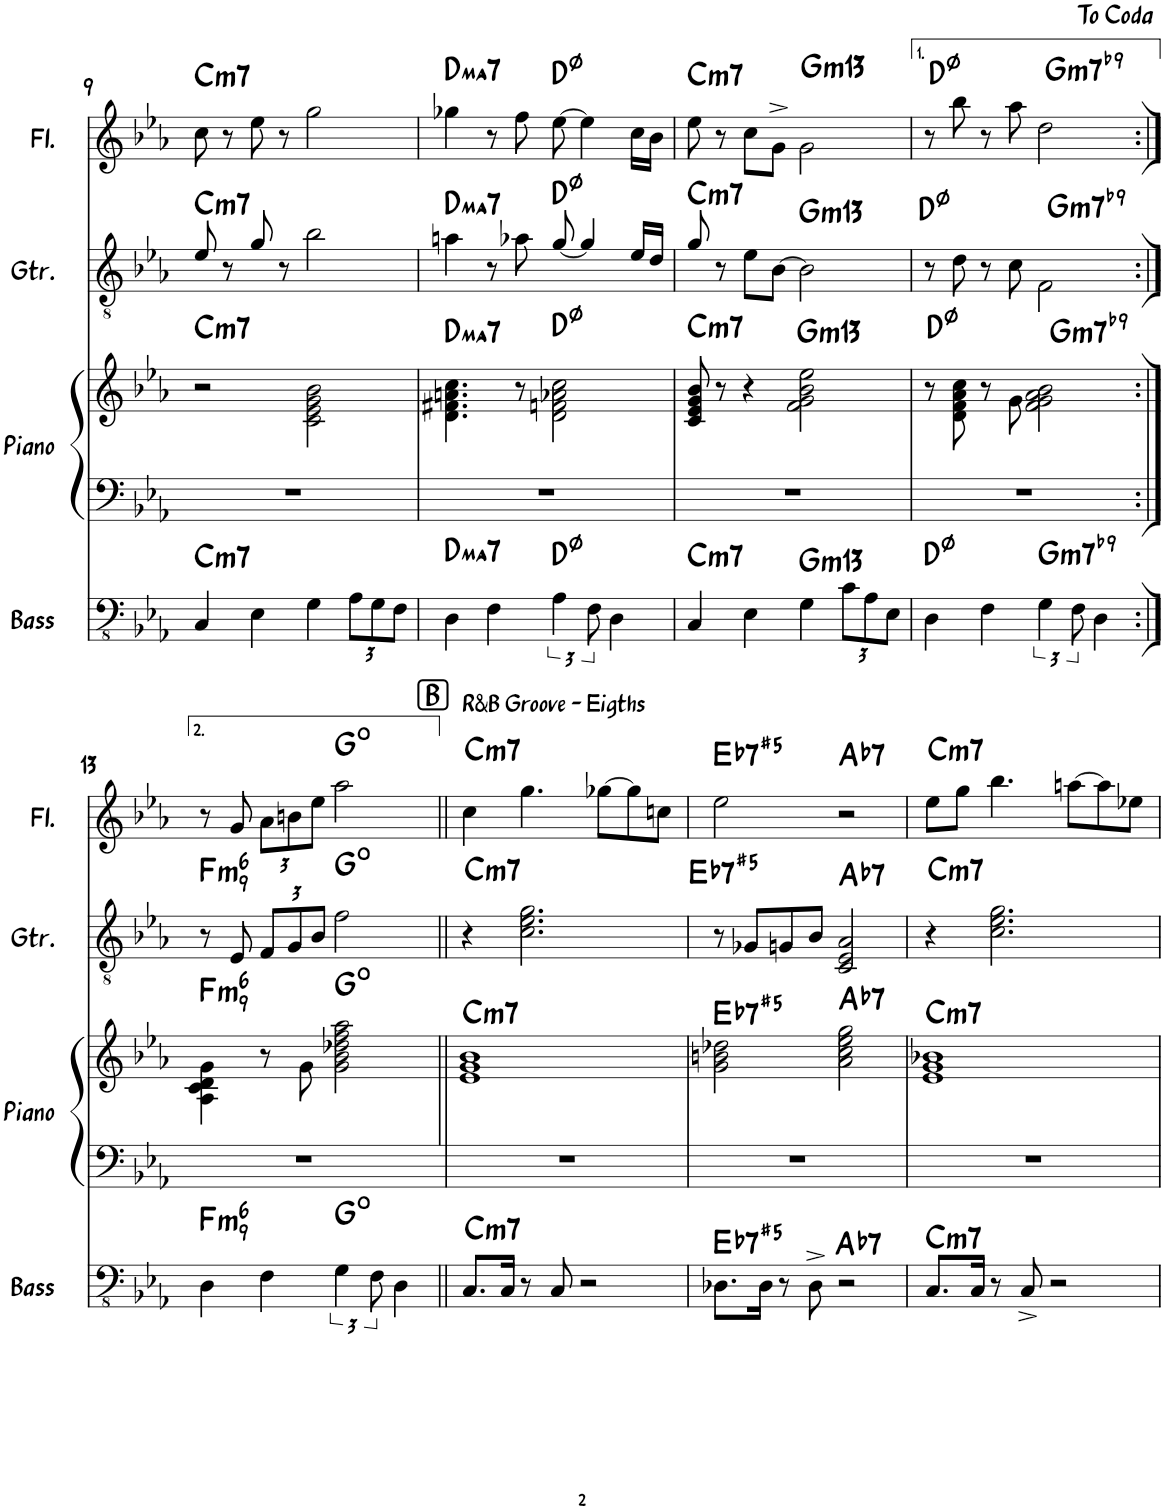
**kern	**harte	**kern	**harte	**kern	**harte	**kern	**harte
*part4	*part4	*part3	*part3	*part2	*part2	*part1	*part1
*staff4	*	*staff3	*	*staff2	*	*staff1	*
*I"Bass	*	*I"Piano	*	*I"Guitar	*	*I"Flute	*
*I'Bass	*	*I'Piano	*	*I'Gtr.	*	*I'Fl.	*
!!LO:PB:g=z
*clefFv4	*	*clefG2	*	*clefGv2	*	*clefG2	*
*k[b-e-a-]	*	*k[b-e-a-]	*	*k[b-e-a-]	*	*k[b-e-a-]	*
*M4/4	*	*M4/4	*	*M4/4	*	*M4/4	*
=9	=9	=9	=9	=9	=9	=9	=9
!	!LO:H:kt=m7	!	!LO:H:kt=m7	!	!LO:H:kt=m7	!	!LO:H:kt=m7
4CC/	C:min7	2r	C:min7	8e-/	C:min7	8cc\	C:min7
.	.	.	.	8r	.	8r	.
4EE-\	.	.	.	8g/	.	8ee-\	.
.	.	.	.	8r	.	8r	.
4GG\	.	2c\ 2e-\ 2g\ 2b-\	.	2b-\	.	2gg\	.
*Xbrackettup	*	*	*	*	*	*	*
12AA-\L	.	.	.	.	.	.	.
12GG\	.	.	.	.	.	.	.
12FF\J	.	.	.	.	.	.	.
=10	=10	=10	=10	=10	=10	=10	=10
!	!LO:H:kt=ma7	!	!LO:H:kt=ma7	!	!LO:H:kt=ma7	!	!LO:H:kt=ma7
4DD\	D:maj7	4.d\ 4.f#X\ 4.an\ 4.cc\	D:maj7	4an\	D:maj7	4gg-X\	D:maj7
4FF\	.	.	.	8r	.	8r	.
.	.	8r	.	8a-X\	.	8ff\	.
*brackettup	*	*	*	*	*	*	*
6AA-\	D:hdim7	2d\ 2fn\ 2a-X\ 2cc\	D:hdim7	[8g/	D:hdim7	[8ee-\	D:hdim7
.	.	.	.	4g/]	.	4ee-\]	.
12FF\	.	.	.	.	.	.	.
4DD\	.	.	.	.	.	.	.
.	.	.	.	16e-/LL	.	16cc\LL	.
.	.	.	.	16d/JJ	.	16b-\JJ	.
=11	=11	=11	=11	=11	=11	=11	=11
!	!LO:H:kt=m7	!	!LO:H:kt=m7	!	!LO:H:kt=m7	!	!LO:H:kt=m7
4CC/	C:min7	8c/ 8e-/ 8g/ 8b-/	C:min7	8g/	C:min7	8ee-\	C:min7
.	.	8r	.	8r	.	8r	.
4EE-\	.	4r	.	8e-\L	.	8cc\L	.
.	.	.	.	[8B-\J	.	8g^\J	.
!	!LO:H:kt=m13	!	!LO:H:kt=m13	!	!LO:H:kt=m13	!	!LO:H:kt=m13
4GG\	G:min9(11,13)	2f\ 2g\ 2b-\ 2ee-\	G:min9(11,13)	2B-\]	G:min9(11,13)	2g\	G:min9(11,13)
*Xbrackettup	*	*	*	*	*	*	*
12C\L	.	.	.	.	.	.	.
12AA-\	.	.	.	.	.	.	.
12EE-\J	.	.	.	.	.	.	.
=12	=12	=12	=12	=12	=12	=12	=12
4DD\	D:hdim7	8r	.	8r	.	8r	.
.	.	8d\ 8f\ 8a-\ 8cc\	D:hdim7	8d\	D:hdim7	8bb-\	D:hdim7
4FF\	.	8r	.	8r	.	8r	.
.	.	8g\	.	8c\	.	8aa-\	.
*brackettup	*	*	*	*	*	*	*
!	!LO:H:kt=m7	!	!LO:H:kt=m7	!	!LO:H:kt=m7	!	!LO:H:kt=m7
6GG\	G:min7(b9)	2f\ 2g\ 2a-\ 2b-\	G:min7(b9)	2F\	G:min7(b9)	2dd\	G:min7(b9)
12FF\	.	.	.	.	.	.	.
4DD\	.	.	.	.	.	.	.
!!LO:LB:g=z
=13:|!	=13:|!	=13:|!	=13:|!	=13:|!	=13:|!	=13:|!	=13:|!
!	!LO:H:kt=m6	!	!LO:H:kt=m6	!	!LO:H:kt=m6	!	!
4DD\	F:min6(9)	4A-\ 4c\ 4d\ 4g\	F:min6(9)	8r	F:min6(9)	8r	.
.	.	.	.	8E-/	.	8g/	.
*	*	*	*	*Xbrackettup	*	*Xbrackettup	*
4FF\	.	8r	.	12F/L	.	12a-\L	.
.	.	.	.	12G/	.	12bn\	.
.	.	8g\	.	.	.	.	.
.	.	.	.	12B-/J	.	12ee-\J	.
6GG\	G:dim	2g\ 2b-\ 2dd-X\ 2ff\ 2aa-\	G:dim	2f\	G:dim	2aa-\	G:dim
12FF\	.	.	.	.	.	.	.
4DD\	.	.	.	.	.	.	.
!!LO:REH:place=s1:a:cj:fs=14:t=B
=14||	=14||	=14||	=14||	=14||	=14||	=14||	=14||
!	!LO:H:kt=m7	!	!LO:H:kt=m7	!	!LO:H:kt=m7	!LO:TX:a:t=R&B Groove - Eigths	!LO:H:kt=m7
8.CC/L	C:min7	1e- 1g 1b-	C:min7	4r	C:min7	4cc\	C:min7
16CC/Jk	.	.	.	.	.	.	.
8r	.	.	.	2.c\ 2.e-\ 2.g\	.	4.gg\	.
8CC/	.	.	.	.	.	.	.
2r	.	.	.	.	.	.	.
.	.	.	.	.	.	[8gg-X\L	.
.	.	.	.	.	.	8gg-\]	.
.	.	.	.	.	.	8ccn\J	.
=15	=15	=15	=15	=15	=15	=15	=15
!	!LO:H:kt=7	!	!LO:H:kt=7	!	!	!	!LO:H:kt=7
8.DD-X\L	Eb:(3,#5,b7)	2g\ 2bn\ 2dd-X\	Eb:(3,#5,b7)	8r	.	2ee-\	Eb:(3,#5,b7)
!	!	!	!	!	!LO:H:kt=7	!	!
.	.	.	.	8G-X/L	Eb:(3,#5,b7)	.	.
16DD-\Jk	.	.	.	.	.	.	.
8r	.	.	.	8Gn/	.	.	.
8DD-^\	.	.	.	8B-/J	.	.	.
!	!LO:H:kt=7	!	!LO:H:kt=7	!	!LO:H:kt=7	!	!LO:H:kt=7
2r	Ab:7	2a-\ 2cc\ 2ee-\ 2gg\	Ab:7	2C/ 2E-/ 2A-/	Ab:7	2r	Ab:7
=16	=16	=16	=16	=16	=16	=16	=16
!	!LO:H:kt=m7	!	!LO:H:kt=m7	!	!LO:H:kt=m7	!	!LO:H:kt=m7
8.CC/L	C:min7	1e- 1g 1b-X	C:min7	4r	C:min7	8ee-\L	C:min7
.	.	.	.	.	.	8gg\J	.
16CC/Jk	.	.	.	.	.	.	.
8r	.	.	.	2.c\ 2.e-\ 2.g\	.	4.bb-\	.
8CC^/	.	.	.	.	.	.	.
2r	.	.	.	.	.	.	.
.	.	.	.	.	.	[8aan\L	.
.	.	.	.	.	.	8aa\]	.
.	.	.	.	.	.	8ee-X\J	.
=	=	=	=	=	=	=	=
*-	*-	*-	*-	*-	*-	*-	*-
